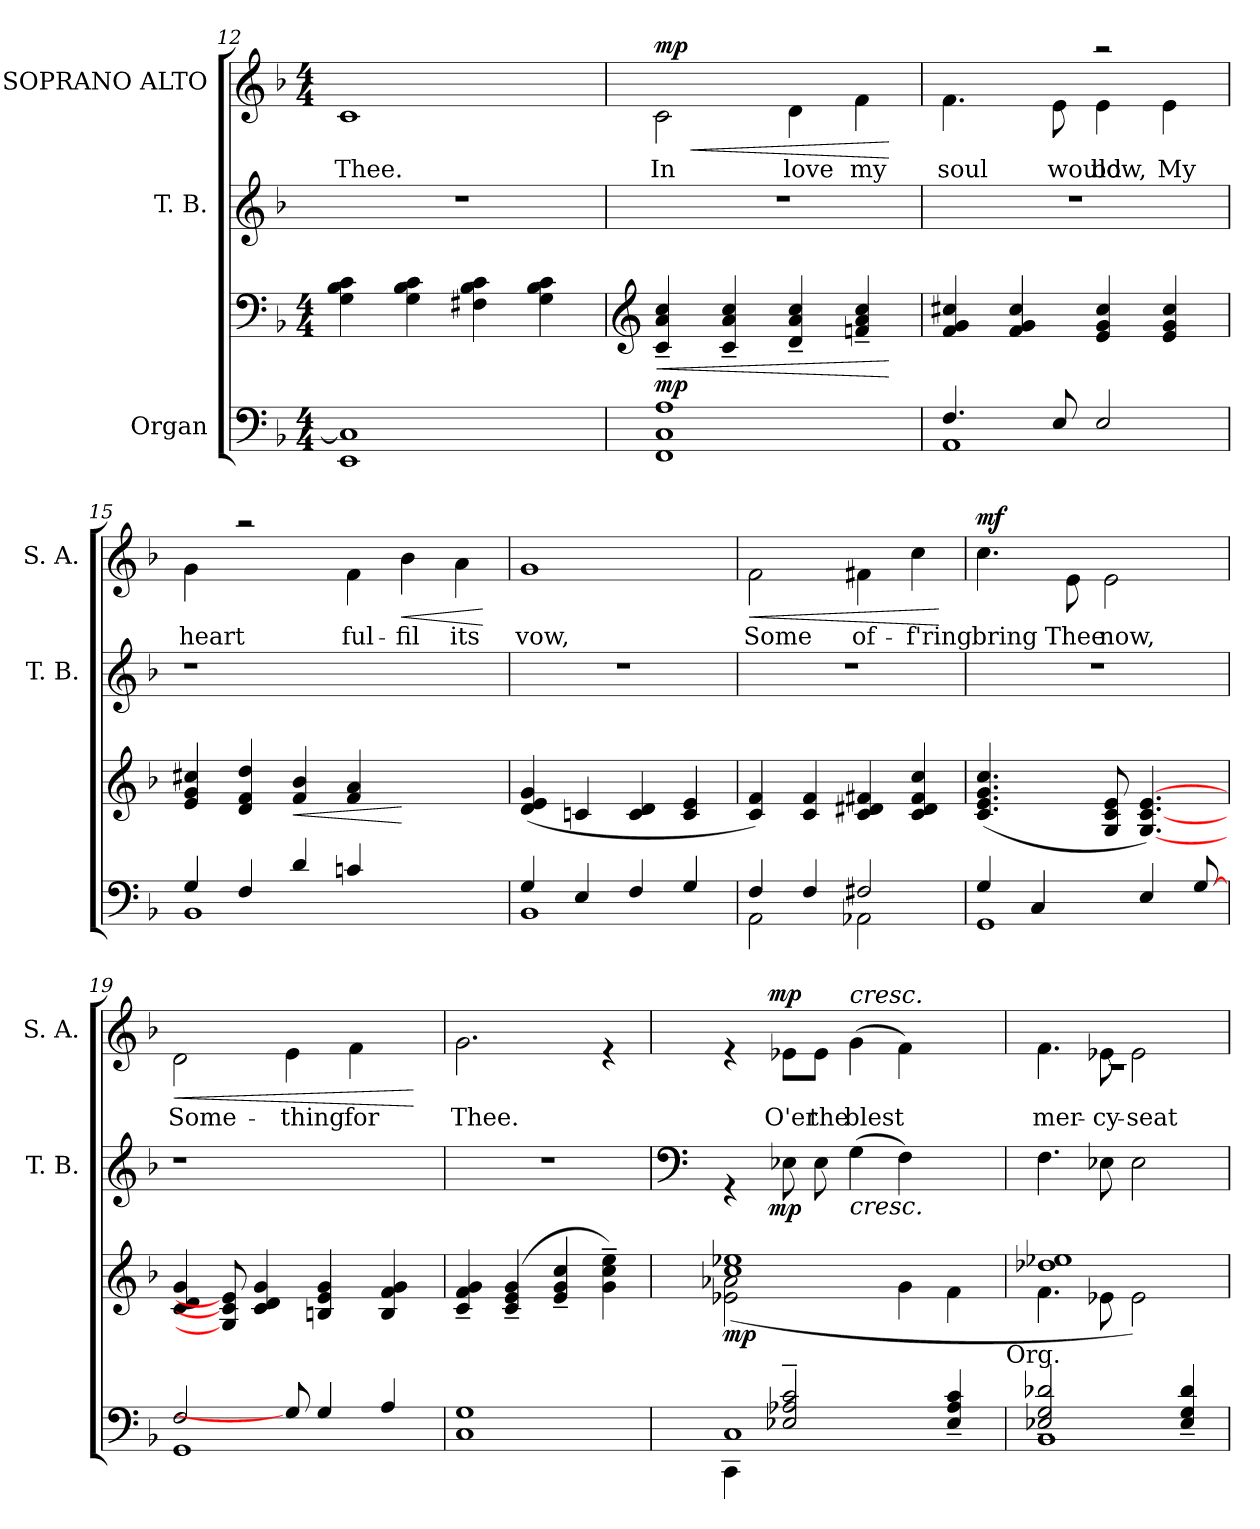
**kern	**kern	**dynam	**kern	**dynam	**kern	**text	**dynam
*part3	*part3	*part3	*part2	*part2	*part1	*part1	*part1
*staff4	*staff3	*staff3/4	*staff2	*staff2	*staff1	*staff1	*staff1
*I"Organ	*	*	*I"T. B.	*	*I"SOPRANO ALTO	*	*
*	*	*	*I'T. B.	*	*I'S. A.	*	*
*clefF4	*clefF4	*	*clefG2	*	*clefG2	*	*
*k[b-]	*k[b-]	*	*k[b-]	*	*k[b-]	*	*
*F:	*F:	*	*F:	*	*F:	*	*
*M4/4	*M4/4	*	*	*	*M4/4	*	*
=12	=12	=12	=12	=12	=12	=12	=12
!	!	!	!	!	!	!LO:LY:b	!
1EE 1C]	4G\ 4B-\ 4c\	.	1r	.	1c	Thee.	.
.	4G\ 4B-\ 4c\	.	.	.	.	.	.
.	4F#X\ 4B-\ 4c\	.	.	.	.	.	.
.	4G\ 4B-\ 4c\	.	.	.	.	.	.
=13	=13	=13	=13	=13	=13	=13	=13
*	*clefG2	*	*	*	*	*	*
!	!	!LO:HP:b	!	!	!	!LO:LY:b	!LO:HP:b
!	!	!LO:DY:n=1:a=2	!	!	!	!	!LO:DY:n=1:a
1FF 1C 1A	4c/~< 4a/~< 4cc/~<	< mp	1r	.	2c\	In	< mp
.	4c/~< 4a/~< 4cc/~<	.	.	.	.	.	.
!	!	!	!	!	!	!LO:LY:b	!
.	4d/~< 4a/~< 4cc/~<	.	.	.	4d\	love	.
!	!	!	!	!	!	!LO:LY:b	!
.	4fn/~< 4a/~< 4cc/~<	.	.	.	4f\	my	.
.	.	[	.	.	.	.	[
=14	=14	=14	=14	=14	=14	=14	=14
*^	*	*	*	*	*	*	*
!	!	!	!	!	!	!	!LO:LY:b	!
*	*	*	*	*	*	*^	*	*
4.F/	1AA	4f/ 4g/ 4cc#X/	.	1r	.	4.f\	2ryy	soul	.
.	.	4f/ 4g/ 4cc#/	.	.	.	.	.	.	.
!	!	!	!	!	!	!	!	!LO:LY:b	!
8E/	.	.	.	.	.	8e\	.	would	.
!	!	!	!	!	!	!	!	!LO:LY:b	!
2E/	.	4e/ 4g/ 4cc#/	.	.	.	2raa	4e\	bow,	.
!	!	!	!	!	!	!	!	!LO:LY:b	!
.	.	4e/ 4g/ 4cc#/	.	.	.	.	4e\	My	.
=15	=15	=15	=15	=15	=15	=15	=15	=15	=15
!	!	!	!	!	!	!	!	!LO:LY:b	!
*	*	*	*	*	*	*v	*v	*	*
4G/	1BB-	4e/ 4g/ 4cc#X/	.	1r	.	4g\	heart	.
4F/	.	4d/ 4f/ 4dd/	.	.	.	2raa	.	.
!	!	!	!LO:HP:b	!	!	!	!	!
4d/	.	4f/ 4b-/	<	.	.	.	.	.
!	!	!	!	!	!	!	!LO:LY:b	!
4cn/	.	4f/ 4a/	.	.	.	4f\	ful-	.
!	!	!	!	!	!	!	!LO:LY:b	!LO:HP:b
2ryy	2ryy	2ryy	[	2ryy	.	4b-\	-fil	<
!	!	!	!	!	!	!	!LO:LY:b	!
.	.	.	.	.	.	4a\	its	.
*v	*v	*	*	*	*	*	*	*
.	.	.	.	.	.	.	[
!!LO:LB:g=z
=16	=16	=16	=16	=16	=16	=16	=16
*^	*	*	*	*	*	*	*
!	!	!	!	!	!	!	!LO:LY:b	!
4G/	1BB-	(<4d/ 4e/ 4g/	.	1r	.	1g	vow,	.
4E/	.	4cn/	.	.	.	.	.	.
4F/	.	4c/ 4d/	.	.	.	.	.	.
4G/	.	4c/ 4e/	.	.	.	.	.	.
=17	=17	=17	=17	=17	=17	=17	=17	=17
!	!	!	!	!	!	!	!LO:LY:b	!LO:HP:b
4F/	2AA\	4c/ 4f/)	.	1r	.	2f\	Some	<
4F/	.	4c/ 4f/	.	.	.	.	.	.
!	!	!	!	!	!	!	!LO:LY:b	!
2F#X/	2AA-X\	4c/ 4d#X/ 4f#X/	.	.	.	4f#X\	of-	.
!	!	!	!	!	!	!	!LO:LY:b	!
.	.	4c/ 4d#/ 4f#/ 4cc/	.	.	.	4cc\	-f'ring	.
*v	*v	*	*	*	*	*	*	*
.	.	.	.	.	.	.	[
=18	=18	=18	=18	=18	=18	=18	=18
*^	*	*	*	*	*	*	*
!	!	!	!	!	!	!	!LO:LY:b	!LO:DY:a
4G/	1GG	(<4.c/ 4.e/ 4.g/ 4.cc/	.	1r	.	4.cc\	bring	mf
4C/	.	.	.	.	.	.	.	.
!	!	!	!	!	!	!	!LO:LY:b	!
.	.	8ryy	.	.	.	8e\	Thee	.
!	!	!	!	!	!	!	!LO:LY:b	!
8ryy	.	8G/ 8c/ 8e/	.	.	.	2e\	now,	.
4E/	.	[4.G/ [4.c/ [4.e/)	.	.	.	.	.	.
[8G/	.	.	.	.	.	.	.	.
=19	=19	=19	=19	=19	=19	=19	=19	=19
!	!	!	!	!	!	!	!LO:LY:b	!LO:HP:b
2F/	1GG	4c/ 4d/ 4g/	.	1r	.	2d\	Some-	<
.	.	8G/] 8c/] 8e/]	.	.	.	.	.	.
.	.	4c/ 4d/ 4g/	.	.	.	.	.	.
!	!	!	!	!	!	!	!LO:LY:b	!
8G/]	.	.	.	.	.	4e\	-thing	.
4G/	.	4Bn/ 4e/ 4g/	.	.	.	.	.	.
!	!	!	!	!	!	!	!LO:LY:b	!
.	.	.	.	.	.	4f\	for	.
4A/	.	4B/ 4f/ 4g/	.	.	.	.	.	.
.	8ryy	.	.	8ryy	.	8ryy	.	[
=20	=20	=20	=20	=20	=20	=20	=20	=20
!	!	!	!	!	!	!	!LO:LY:b	!
*v	*v	*	*	*	*	*	*	*
1C 1G	4c/~< 4f/~< 4g/~<	.	1r	.	2.g\	Thee.	.
.	(4c/~< 4e/~< 4g/~<	.	.	.	.	.	.
.	4e/~< 4g/~< 4cc/~<	.	.	.	.	.	.
.	4g\~> 4cc\~> 4ee\~>)	.	.	.	4re	.	.
!!LO:PB:g=z
=21	=21	=21	=21	=21	=21	=21	=21
*	*	*	*clefF4	*	*	*	*
*^	*^	*	*	*	*	*	*
!	!	!	!	!LO:DY:b	!	!	!	!	!
*	*	*	*	*	*^	*	*^	*	*
4CC\	1C	1cc 1ee-X	(2e-X\ 2a-X\	mp	4rGG	8..ryy	.	4re	8..ryy	.	.
!	!	!	!	!	!	!	!LO:DY:b	!	!	!	!LO:DY:a
.	.	.	.	.	.	1ryy	mp	.	1ryy	.	mp
!	!	!	!	!	!	!	!	!	!	!LO:LY:b	!
2E-X/~> 2A-X/~> 2c/~>	.	.	.	.	8E-X\	.	.	8e-X\L	.	O'er	.
!	!	!	!	!	!	!	!	!	!	!LO:LY:b	!
.	.	.	.	.	8E-\	.	.	8e-\J	.	the	.
!	!	!	!	!	!	!	!	!LO:TX:a:i:t=cresc.	!	!	!
!	!	!	!	!	!LO:TX:b:i:t=cresc.	!	!	!	!	!	!
!	!	!	!	!	!	!	!	!	!	!LO:LY:b	!
.	.	.	4ryy	.	(<4G\	.	.	(<4g\	.	blest	.
4ryy	.	.	4g\	.	4F\)	.	.	4f\)	.	.	.
4E-/~> 4A-/~> 4c/~>	4ryy	4ryy	4f\	.	4ryy	.	.	4ryy	.	.	.
.	.	.	.	.	.	32ryy	.	.	32ryy	.	.
!	!	!	!LO:TX:b:t=Org.	!	!	!	!	!	!	!	!
=22	=22	=22	=22	=22	=22	=22	=22	=22	=22	=22	=22
!	!	!	!	!	!	!	!	!	!	!LO:LY:b	!
*	*	*	*	*	*v	*v	*	*	*	*	*
1BB-	2E-X/~> 2G/~> 2d-X/~>	1dd-X 1ee-X	4.f\	.	4.F\	.	4.f\	1rc	mer-	.
!	!	!	!	!	!	!	!	!	!LO:LY:b	!
.	.	.	8e-X\	.	8E-X\	.	8e-X\	.	-cy-	.
!	!	!	!	!	!	!	!	!	!LO:LY:b	!
.	4ryy	.	2e-\)	.	2E-\	.	2e-\	.	-seat	.
.	4E-/~> 4G/~> 4d-/~>	.	.	.	.	.	.	.	.	.
*v	*v	*	*	*	*	*	*v	*v	*	*
*	*v	*v	*	*	*	*	*	*
=	=	=	=	=	=	=	=
*-	*-	*-	*-	*-	*-	*-	*-
